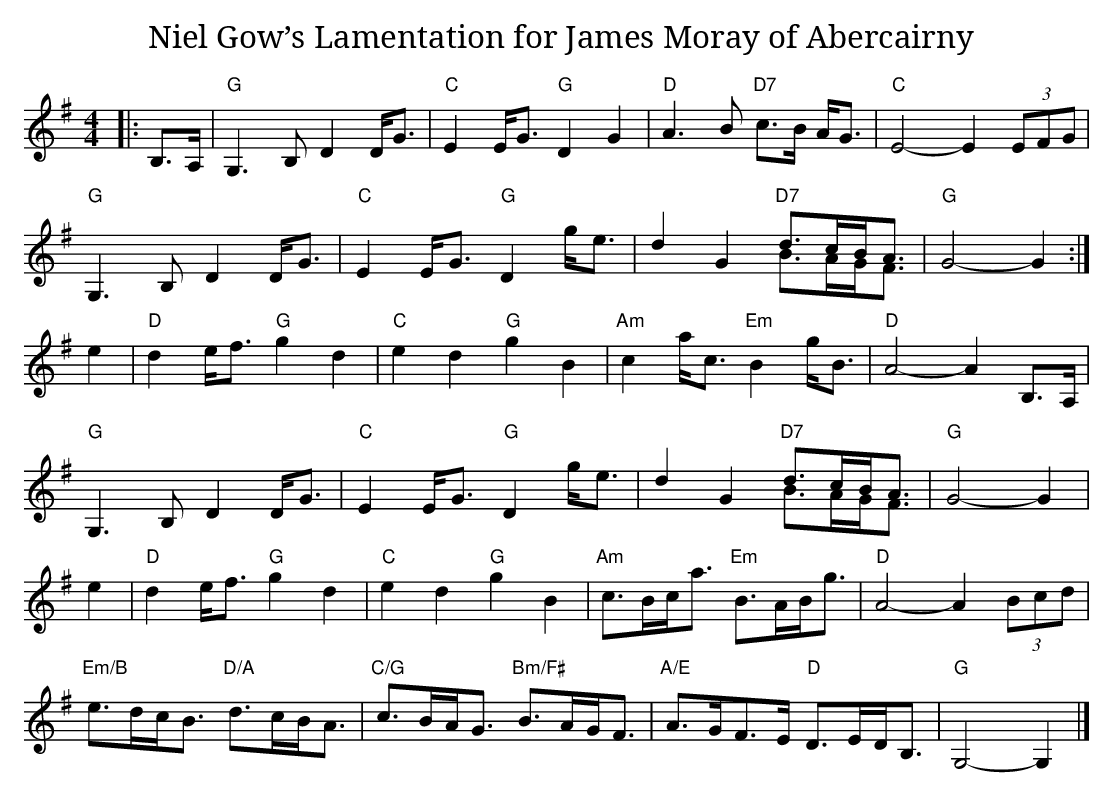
X:1
T: Niel Gow’s Lamentation for James Moray of Abercairny
M: 4/4
L: 1/8
K:GMaj
|: B,>A, |\
"G"G,3 B,D2 D<G | "C"E2 E<G "G"D2 G2 | "D"A3 B "D7"c>B A<G | "C"E4- E2 (3EFG |
"G"G,3 B,D2 D<G | "C"E2 E<G "G"D2 g<e | d2 G2 "D7"d>cB<A&x4B>AG<F| "G"G4- G2 :|
e2 |"D"d2 e<f "G"g2 d2 |"C" e2 d2 "G"g2 B2 |"Am" c2 a<c "Em"B2 g<B | "D"A4- A2 B,>A,|
"G"G,3 B,D2 D<G | "C"E2 E<G "G"D2 g<e | d2 G2 "D7"d>cB<A&x4B>AG<F|"G" G4- G2 |
e2 |"D"d2 e<f "G"g2 d2 | "C"e2 d2 "G"g2 B2 | "Am"c>Bc<a "Em"B>AB<g | "D"A4- A2 (3Bcd |
"Em/B"e>dc<B "D/A"d>cB<A | "C/G"c>BA<G "Bm/F#"B>AG<F |"A/E" A>GF>E "D"D>ED<B, |"G" G,4- G,2 |]
